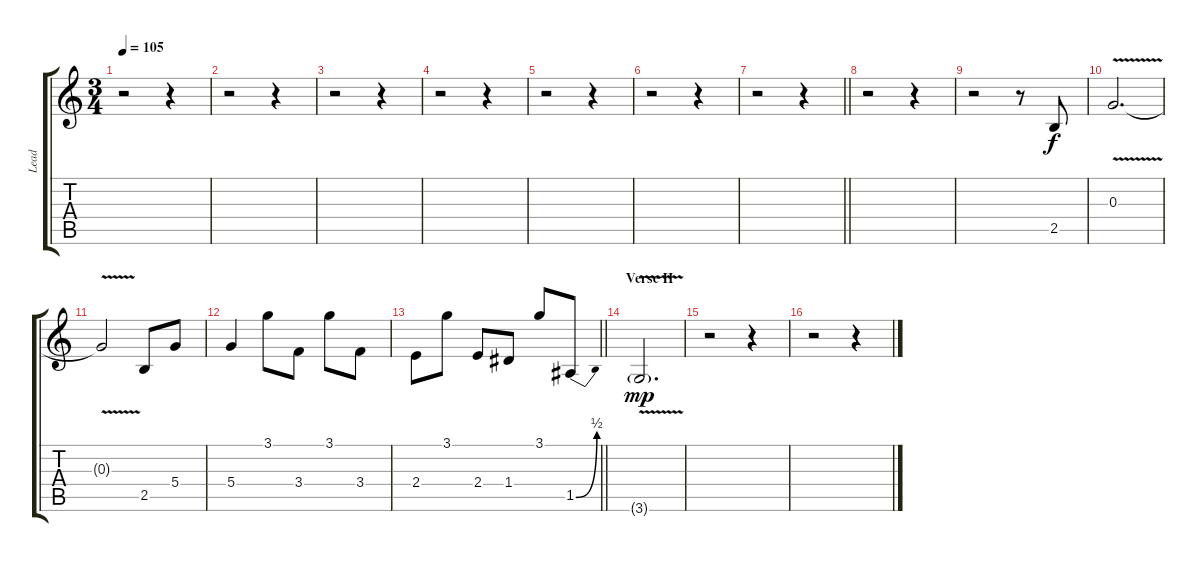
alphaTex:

\track ("Lead" "Lead") {instrument overdrivenguitar}
\staff {score tabs}
\tuning (E4 B3 G3 D3 A2 E2) {hide}
\ts (3 4)
\tempo 105
\clef g2
\ks c
r.2{dy mp} r.4 |
r.2 r.4 |
r.2 r.4 |
r.2 r.4 |
r.2 r.4 |
r.2 r.4 |
\barLineRight lightlight
r.2 r.4 |
\section ("" "")
r.2 r.4 |
r.2 r.8 2.5.8{dy f} |
0.3{v}.2{d} |
0.3{t}.2 2.5.8 5.4.8 |
5.4.4 3.1.8 3.4.8 3.1.8 3.4.8 |
\barLineRight lightlight
2.4.8 3.1.8 2.4.8 1.4.8 3.1.8 1.5{be (bend 0 0 60 2)}.8 |
\section ("" "Verse II")
3.6{v g}.2{d dy mp} |
r.2 r.4 |
r.2 r.4
